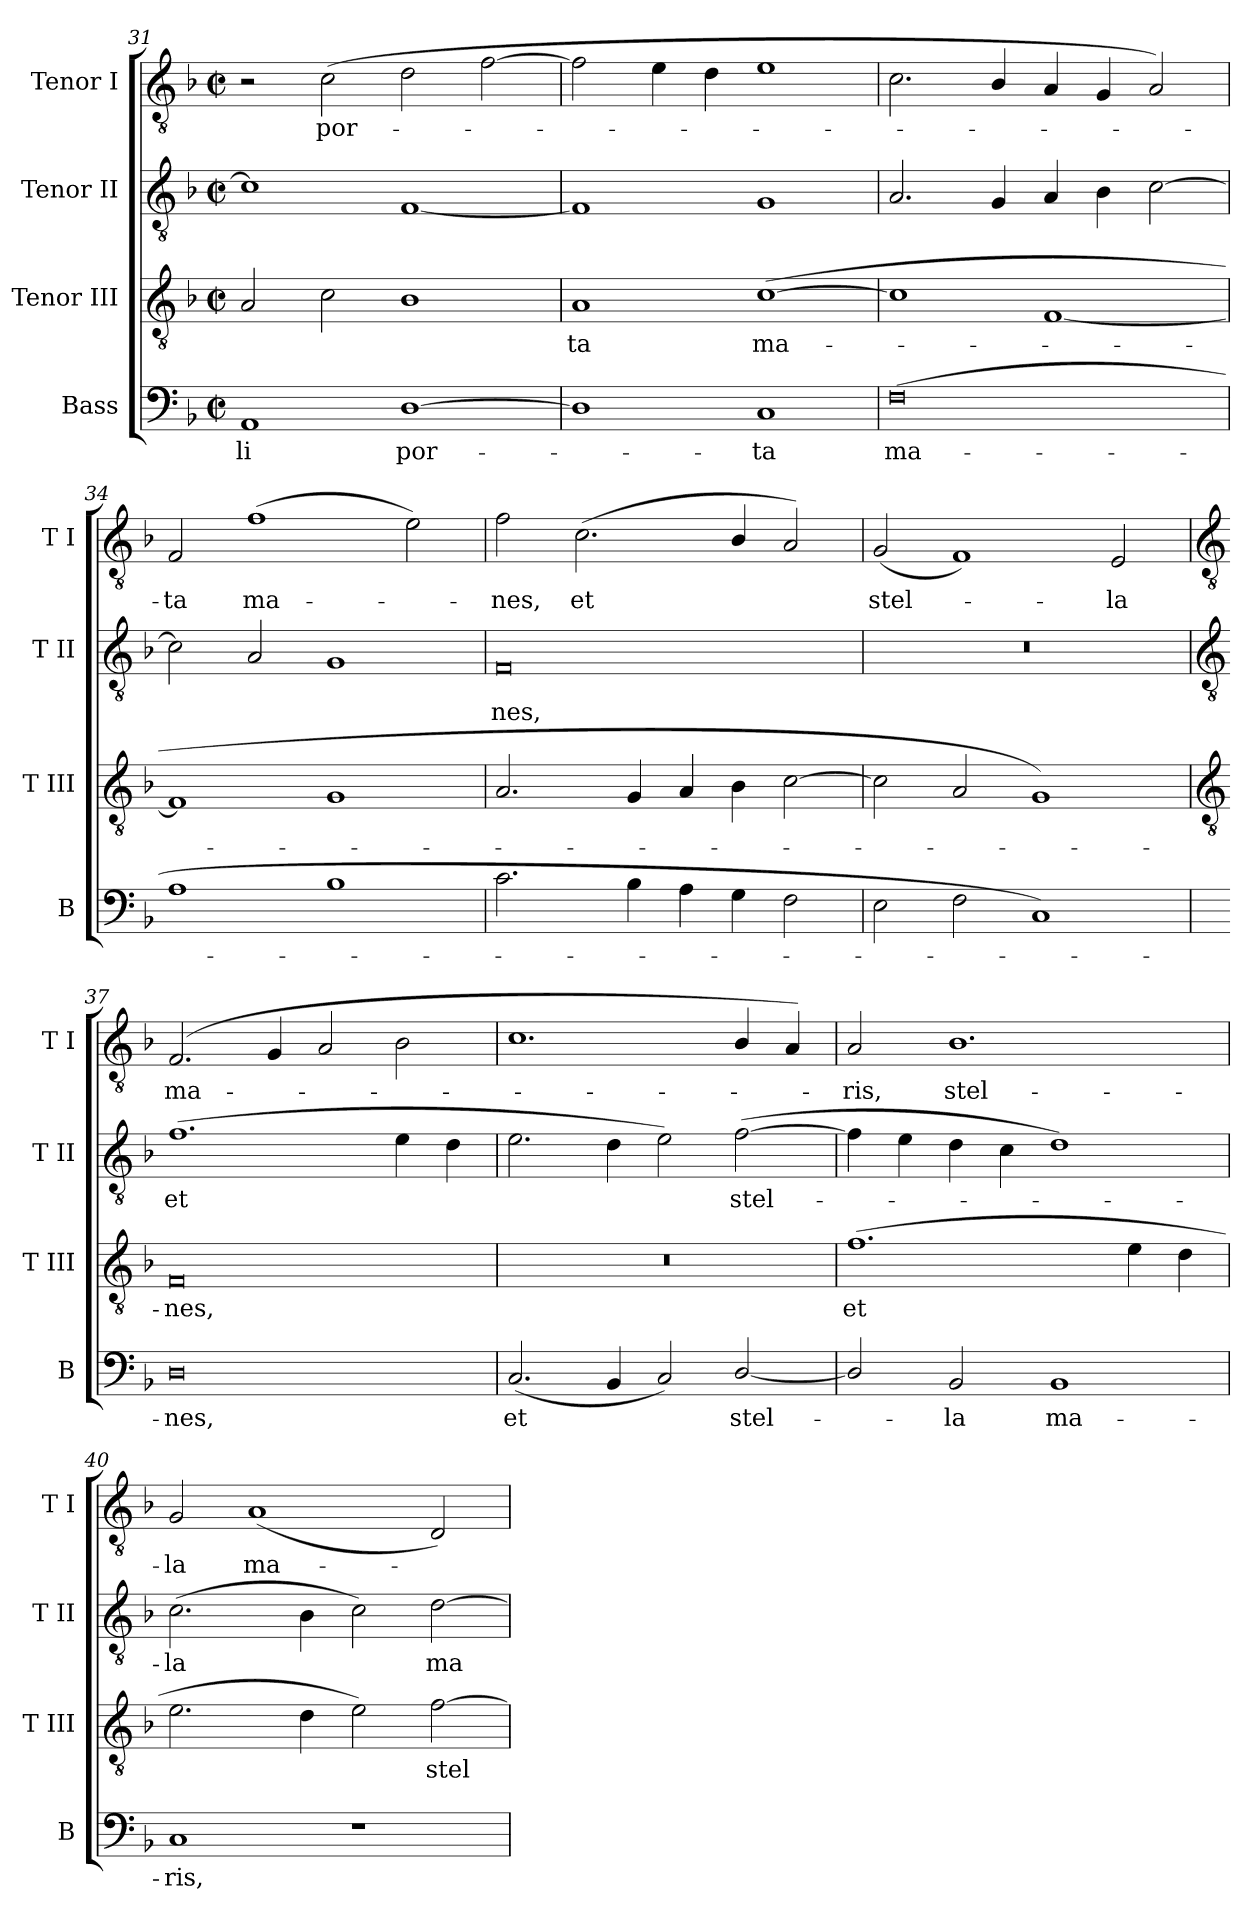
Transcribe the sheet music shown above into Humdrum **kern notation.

**kern	**text	**kern	**text	**kern	**text	**kern	**text
*part4	*part4	*part3	*part3	*part2	*part2	*part1	*part1
*staff4	*staff4	*staff3	*staff3	*staff2	*staff2	*staff1	*staff1
*I"Bass	*	*I"Tenor III	*	*I"Tenor II	*	*I"Tenor I	*
*I'B	*	*I'T III	*	*I'T II	*	*I'T I	*
*clefF4	*	*clefGv2	*	*clefGv2	*	*clefGv2	*
*k[b-]	*	*k[b-]	*	*k[b-]	*	*k[b-]	*
*F:	*	*F:	*	*F:	*	*F:	*
*M4/2	*	*M4/2	*	*M4/2	*	*M4/2	*
*met(c|)	*	*met(c|)	*	*met(c|)	*	*met(c|)	*
=31	=31	=31	=31	=31	=31	=31	=31
!	!LO:LY:b	!	!	!	!	!	!
1AA	-li	2A	.	1c]	.	2r	.
!	!	!	!	!	!	!	!LO:LY:b
.	.	2c	.	.	.	(<2c	por-
!	!LO:LY:b	!	!	!	!	!	!
[1D	por-	1B-	.	[1F	.	2d	.
.	.	.	.	.	.	[2f	.
=32	=32	=32	=32	=32	=32	=32	=32
!	!	!	!LO:LY:b	!	!	!	!
1D]	.	1A	ta	1F]	.	2f]	.
.	.	.	.	.	.	4e	.
.	.	.	.	.	.	4d	.
!	!LO:LY:b	!	!LO:LY:b	!	!	!	!
1C	ta	(<[1c	ma-	1G	.	1e	.
=33	=33	=33	=33	=33	=33	=33	=33
!	!LO:LY:b	!	!	!	!	!	!
(>0F	ma-	1c]	.	2.A	.	2.c	.
.	.	.	.	4G	.	4B-/	.
.	.	[1F	.	4A	.	4A	.
.	.	.	.	4B-	.	4G	.
.	.	.	.	[2c	.	2A)	.
=34	=34	=34	=34	=34	=34	=34	=34
!	!	!	!	!	!	!	!LO:LY:b
1A	.	1F]	.	2c]	.	2F	ta
!	!	!	!	!	!	!	!LO:LY:b
.	.	.	.	2A	.	(>1f	ma-
1B-	.	1G	.	1G	.	.	.
.	.	.	.	.	.	2e)	.
=35	=35	=35	=35	=35	=35	=35	=35
!	!	!	!	!	!LO:LY:b	!	!LO:LY:b
2.c	.	2.A	.	0F	nes,	2f	nes,
!	!	!	!	!	!	!	!LO:LY:b
.	.	.	.	.	.	(<2.c	et
4B-	.	4G	.	.	.	.	.
4A	.	4A	.	.	.	.	.
4G	.	4B-	.	.	.	4B-/	.
2F	.	[2c	.	.	.	2A)	.
=36	=36	=36	=36	=36	=36	=36	=36
!	!	!	!	!	!	!	!LO:LY:b
2E	.	2c]	.	0r	.	(<2G	stel-
2F	.	2A	.	.	.	1F)	.
1C)	.	1G)	.	.	.	.	.
!	!	!	!	!	!	!	!LO:LY:b
.	.	.	.	.	.	2E	la
!!LO:LB:g=z
=37	=37	=37	=37	=37	=37	=37	=37
*	*	*clefGv2	*	*clefGv2	*	*clefGv2	*
!	!LO:LY:b	!	!LO:LY:b	!	!LO:LY:b	!	!LO:LY:b
0D	nes,	0F	nes,	(>1.f	et	(<2.F	ma-
.	.	.	.	.	.	4G	.
.	.	.	.	.	.	2A	.
.	.	.	.	4e	.	2B-	.
.	.	.	.	4d	.	.	.
=38	=38	=38	=38	=38	=38	=38	=38
!	!LO:LY:b	!	!	!	!	!	!
(<2.C	et	0r	.	2.e	.	1.c	.
4BB-	.	.	.	4d	.	.	.
2C)	.	.	.	2e)	.	.	.
!	!LO:LY:b	!	!	!	!LO:LY:b	!	!
[2D/	stel-	.	.	(>[2f	stel-	4B-/	.
.	.	.	.	.	.	4A)	.
=39	=39	=39	=39	=39	=39	=39	=39
!	!	!	!LO:LY:b	!	!	!	!LO:LY:b
2D/]	.	(>1.f	et	4f]	.	2A	ris,
.	.	.	.	4e	.	.	.
!	!LO:LY:b	!	!	!	!	!	!LO:LY:b
2BB-	la	.	.	4d	.	1.B-	stel-
.	.	.	.	4c	.	.	.
!	!LO:LY:b	!	!	!	!	!	!
1BB-	ma-	.	.	1d)	.	.	.
.	.	4e	.	.	.	.	.
.	.	4d	.	.	.	.	.
=40	=40	=40	=40	=40	=40	=40	=40
!	!LO:LY:b	!	!	!	!LO:LY:b	!	!LO:LY:b
1C	-ris,	2.e	.	(>2.c	la	2G	-la
!	!	!	!	!	!	!	!LO:LY:b
.	.	.	.	.	.	(<1A	ma-
.	.	4d	.	4B-	.	.	.
1r	.	2e)	.	2c)	.	.	.
!	!	!	!LO:LY:b	!	!LO:LY:b	!	!
.	.	[2f	stel-	[2d	ma-	2D)	.
=	=	=	=	=	=	=	=
*-	*-	*-	*-	*-	*-	*-	*-
